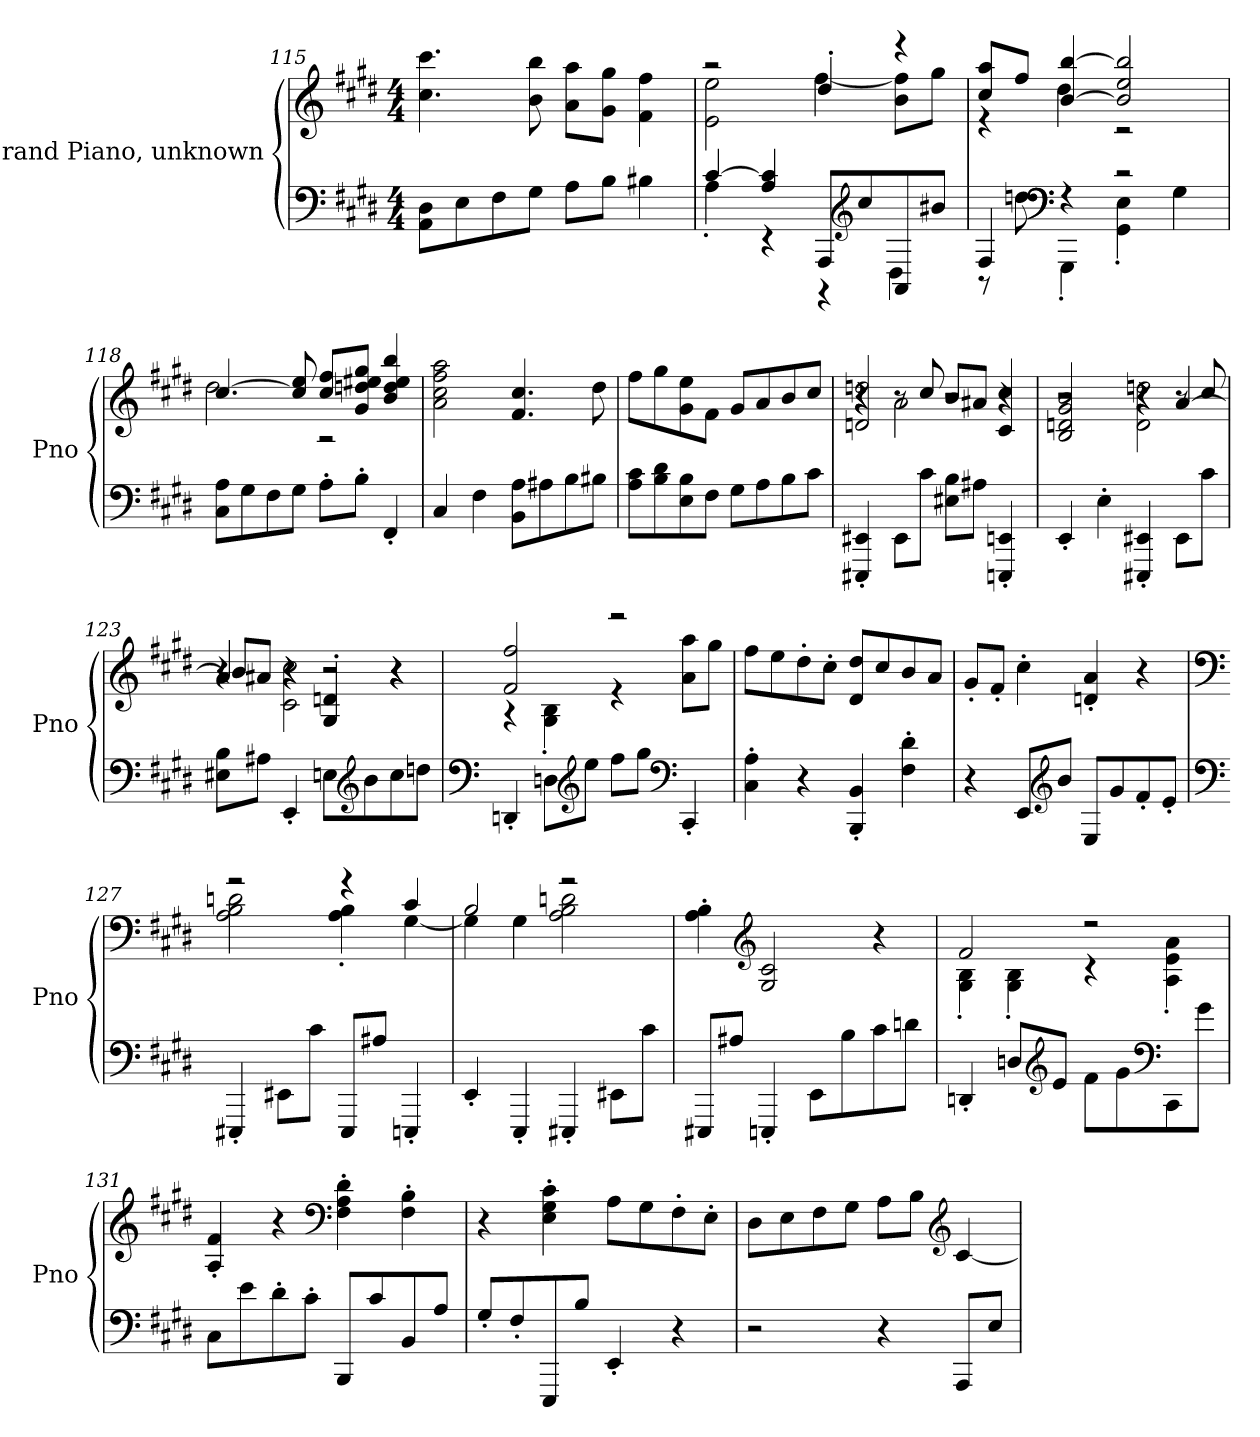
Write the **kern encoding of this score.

**kern	**kern
*part1	*part1
*staff2	*staff1
*I"Grand Piano, unknown	*
*I'Pno	*
!!LO:LB:g=z
*clefF4	*clefG2
*k[f#c#g#d#]	*k[f#c#g#d#]
*M4/4	*M4/4
=115	=115
8AA\ 8D#\L	4.cc#\ 4.ccc#\
8E\	.
8F#\	.
8G#\J	8b\ 8bb\
8A\L	8a\ 8aa\L
8B\J	8g#\ 8gg#\J
4B#X\	4f#\ 4ff#\
=116	=116
*^	*^
[4c#/	4A'\	2r	2e\ 2ee\
4A/ 4c#/]	4r	.	.
8AAA/L	4r	4dd#'/	[4ff#\
*clefG2	*	*	*
8cc#/	.	.	.
8AA/	4D#\	4r	8b\ 8ff#\]L
8b#X/J	.	.	8gg#\J
=117	=117	=117	=117
4F#/	8r	8cc#/ 8aa/L	4r
.	8ddn\	8ff#/J	.
*clefF4	*	*	*
4r	4GGG#'\	[4b/ [4bb/	4dd#\
2r	4GG#\' 4E\'	2b/] 2ee/ 2bb/]	2r
.	4G#\	.	.
*v	*v	*	*
=118	=118	=118
8C#\ 8A\L	[4.cc#/	2dd#\
8G#\	.	.
8F#\	.	.
8G#\J	8cc#/] 8ee/	.
8A'\L	8cc#/ 8ff#/L	2r
8B'\J	8g#/ 8ddn/ 8ee#X/ 8gg#/J	.
4FF#'/	4b/ 4dd/ 4ee#/ 4bb/	.
*	*v	*v
!!LO:LB:g=z
=119	=119
4C#/	2a\ 2cc#\ 2ff#\ 2aa\
4F#\	.
8BB\ 8A\L	4.f#/ 4.cc#/
8A#X\	.
8B\	.
8B#X\J	8dd#\
=120	=120
8A\ 8c#\L	8ff#\L
8B\ 8d#\	8gg#\
8E\ 8B\	8g#\ 8ee\
8F#\J	8f#\J
8G#\L	8g#/L
8A\	8a/
8B\	8b/
8c#\J	8cc#/J
=121	=121
*	*^
*	*	*^
4EEE#X/' 4EE#X/'	4r	4r	2dn/ 2ddn/
8EE#\L	8r	2a\	.
8c#\J	8cc#/	.	.
8E#X\ 8B\L	8b/L	.	2r
8A#X\J	8a#X/J	.	.
4EEEn/' 4EEn/'	4c#/ 4cc#/	4r	.
=122	=122	=122	=122
4EE'/	2r	2r	2B/ 2dn/ 2g#/ 2b/
4E'\	.	.	.
4EEE#X/' 4EE#X/'	4r	2d\ 2ddn\	4r
8EE#\L	[4a/	.	8r
8c#\J	.	.	8cc#/
!!LO:LB:g=z	!!	!!
=123	=123	=123	=123
8E#X\ 8B\L	4a/]	4r	8b/L
8A#X\J	.	.	8a#X/J
4EE'/	4r	2c#\ 2cc#\	4r
8En\L	2r	.	4G#/' 4dn/'
*clefG2	*	*	*
8b\	.	.	.
8cc#\	.	4r	4r
8ddn\J	.	.	.
*	*v	*v	*v
=124	=124
*clefF4	*
*	*^
4DDn'/	2f#/ 2ff#/	4r
8Dn\L	.	4G#\' 4B\'
*clefG2	*	*
8ee\J	.	.
8ff#\L	2r	4r
8gg#\J	.	.
*clefF4	*	*
4CC#'/	.	8a\ 8aa\L
.	.	8gg#\J
*	*v	*v
=125	=125
4C#\' 4A\'	8ff#\L
.	8ee\
4r	8dd#'\
.	8cc#'\J
4BBB/' 4BB/'	8d#/ 8dd#/L
.	8cc#/
4F#\' 4d#\'	8b/
.	8a/J
=126	=126
4r	8g#'/L
.	8f#'/J
8EE/L	4cc#'\
*clefG2	*
8b/J	.
8E/L	4dn/' 4a/'
8g#/	.
8f#'/	4r
8e'/J	.
!!LO:LB:g=z
=127	=127
*clefF4	*clefF4
*	*^
4EEE#X'/	2r	2A\ 2B\ 2dn\
8EE#X\L	.	.
8c#\J	.	.
8EEE#/L	4r	4A\' 4B\'
8A#X/J	.	.
4EEEn'/	4c#/	[4G#\
=128	=128	=128
4EE'/	2B/	4G#\]
4EEE'/	.	4G#\
4EEE#X'/	2r	2A\ 2B\ 2dn\
8EE#X\L	.	.
8c#\J	.	.
*	*v	*v
=129	=129
8EEE#X/L	4A\' 4B\'
8A#X/J	.
*	*clefG2
4EEEn'/	2G#/ 2c#/
8EE\L	.
8B\	.
8c#\	4r
8dn\J	.
=130	=130
*	*^
4DDn'/	2f#/	4G#\' 4B\'
8Dn/L	.	4G#\' 4B\'
*clefG2	*	*
8e/J	.	.
8f#\L	2r	4r
8g#\	.	.
*clefF4	*	*
8CC#\	.	4A\' 4e\' 4a\'
8g#\J	.	.
*	*v	*v
!!LO:LB:g=z
=131	=131
8C#\L	4A/' 4f#/'
8e\	.
8d#'\	4r
8c#'\J	.
*	*clefF4
8BBB/L	4F#\' 4A\' 4d#\'
8c#/	.
8BB/	4F#\' 4B\'
8A/J	.
=132	=132
8G#'/L	4r
8F#'/	.
8EEE/	4E\' 4G#\' 4c#\'
8B/J	.
4EE'/	8A\L
.	8G#\
4r	8F#'\
.	8E'\J
=133	=133
2r	8D#\L
.	8E\
.	8F#\
.	8G#\J
4r	8A\L
.	8B\J
*	*clefG2
8AAA/L	[4c#/
8E/J	.
=	=
*-	*-
